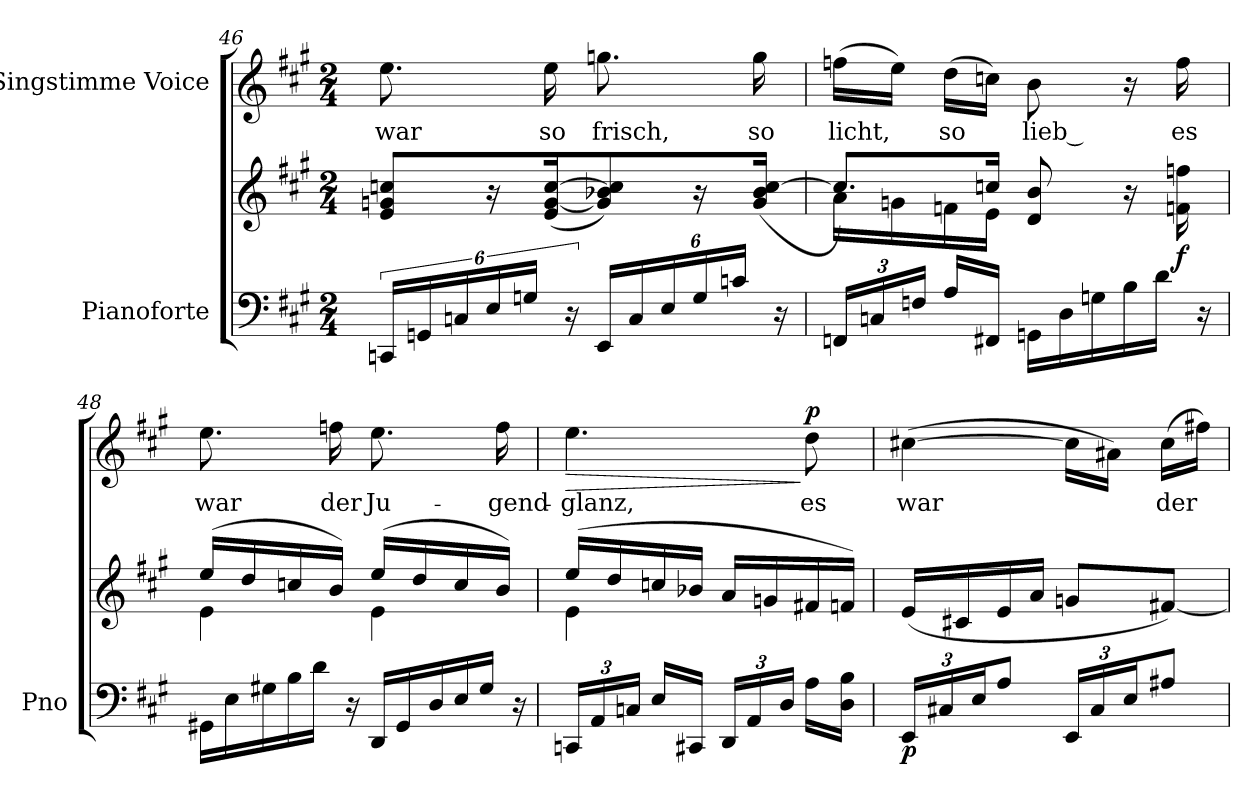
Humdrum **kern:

**kern	**kern	**dynam	**kern	**text	**dynam
*part2	*part2	*part2	*part1	*part1	*part1
*staff3	*staff2	*staff2/3	*staff1	*staff1	*staff1
*I"Pianoforte	*	*	*I"Singstimme Voice	*	*
*I'Pno	*	*	*	*	*
*clefF4	*clefG2	*	*clefG2	*	*
*k[f#c#g#]	*k[f#c#g#]	*	*k[f#c#g#]	*	*
*M2/4	*M2/4	*	*M2/4	*	*
=46	=46	=46	=46	=46	=46
!	!	!	!	!LO:LY:b	!
24CCn/LL	8e/ 8gn/ 8ccn/L	.	8.ee\	war	.
24GGn/	.	.	.	.	.
24Cn/	.	.	.	.	.
24E/	16r	.	.	.	.
24Gn/JJ	.	.	.	.	.
!	!	!	!	!LO:LY:b	!
.	(<16e/ [16g/ [16cc/JJ	.	16ee\	so	.
24r	.	.	.	.	.
*Xbrackettup	*	*	*	*	*
!	!	!	!	!LO:LY:b	!
24EE/LL	8g/] 8b-X/ 8cc/]L)	.	8.ggn\	frisch,	.
24C/	.	.	.	.	.
24E/	.	.	.	.	.
24G/	16r	.	.	.	.
24cn/JJ	.	.	.	.	.
!	!	!	!	!LO:LY:b	!
.	(<16g/ 16b-/ [16cc/JJ	.	16gg\	so	.
24r	.	.	.	.	.
!!LO:LB:g=z
=47	=47	=47	=47	=47	=47
*brackettup	*	*	*	*	*
*	*^	*	*	*	*
!	!	!	!	!	!LO:LY:b	!
24FFn/LL	8.ccn/L])	16a\LL	.	(16ffn\LL	licht,	.
24Cn/	.	.	.	.	.	.
.	.	16gn\	.	16ee\JJ)	.	.
24Fn/JJ	.	.	.	.	.	.
!	!	!	!	!	!LO:LY:b	!
16A/LL	.	16fn\	.	(16dd\LL	so	.
16FF#X/JJ	16cc/Jk	16e\JJ	.	16ccn\JJ)	.	.
*Xtuplet	*	*	*	*	*	*
!	!	!	!	!	!LO:LY:b	!
24GGn\LL	8d/ 8b/	4ryy	.	8b\	lieb _	.
24D\	.	.	.	.	.	.
24Gn\	.	.	.	.	.	.
24B\	16r	.	.	16r	.	.
24d\JJ	.	.	.	.	.	.
!	!	!	!LO:DY:b	!	!LO:LY:b	!
.	16fn\ 16ffn\	.	f	16ff\	es	.
24r	.	.	.	.	.	.
!!LO:LB:g=z
=48	=48	=48	=48	=48	=48	=48
!	!	!	!	!	!LO:LY:b	!
24GG#X\LL	(16ee/LL	4e\	.	8.ee\	war	.
24E\	.	.	.	.	.	.
.	16dd/	.	.	.	.	.
24G#X\	.	.	.	.	.	.
24B\	16ccn/	.	.	.	.	.
24d\JJ	.	.	.	.	.	.
!	!	!	!	!	!LO:LY:b	!
.	16b/JJ)	.	.	16ffn\	der	.
24r	.	.	.	.	.	.
!	!	!	!	!	!LO:LY:b	!
24DD/LL	(16ee/LL	4e\	.	8.ee\	Ju-	.
24GG#/	.	.	.	.	.	.
.	16dd/	.	.	.	.	.
24D/	.	.	.	.	.	.
24E/	16cc/	.	.	.	.	.
24G#/JJ	.	.	.	.	.	.
!	!	!	!	!	!LO:LY:b	!
.	16b/JJ)	.	.	16ff\	-gend-	.
24r	.	.	.	.	.	.
=49	=49	=49	=49	=49	=49	=49
*tuplet	*	*	*	*	*	*
!	!	!	!	!	!LO:LY:b	!LO:HP:b
24CCn/LL	(16ee/LL	4e\	.	4.ee\	-glanz,	>
24AA/	.	.	.	.	.	.
.	16dd/	.	.	.	.	.
24Cn/JJ	.	.	.	.	.	.
16E/LL	16ccn/	.	.	.	.	.
16CC#X/JJ	16b-X/JJ	.	.	.	.	.
24DD/LL	16a/LL	4ryy	.	.	.	.
24AA/	.	.	.	.	.	.
.	16gn/	.	.	.	.	.
24D/JJ	.	.	.	.	.	.
!	!	!	!	!	!LO:LY:b	!LO:DY:n=1:a
16A\LL	16f#X/	.	.	8dd\	es	] p
16D\ 16B\JJ	16fn/JJ)	.	.	.	.	.
*	*v	*v	*	*	*	*
=50	=50	=50	=50	=50	=50
*Xbrackettup	*	*	*	*	*
!	!	!LO:DY:b=2	!	!LO:LY:b	!
24EE/LL	(16e/LL	p	([4cc#X\	war	.
24C#X/	.	.	.	.	.
.	16c#X/	.	.	.	.
24E/J	.	.	.	.	.
8A/J	16e/	.	.	.	.
.	16a/JJ	.	.	.	.
*brackettup	*	*	*	*	*
24EE/LL	8gn/L	.	16cc#\LL]	.	.
24C#/	.	.	.	.	.
.	.	.	16a#X\JJ)	.	.
24E/J	.	.	.	.	.
!	!	!	!	!LO:LY:b	!
8A#X/J	[8f#X/J)	.	(16cc#\LL	der	.
.	.	.	16ff#X\JJ)	.	.
=	=	=	=	=	=
*-	*-	*-	*-	*-	*-
